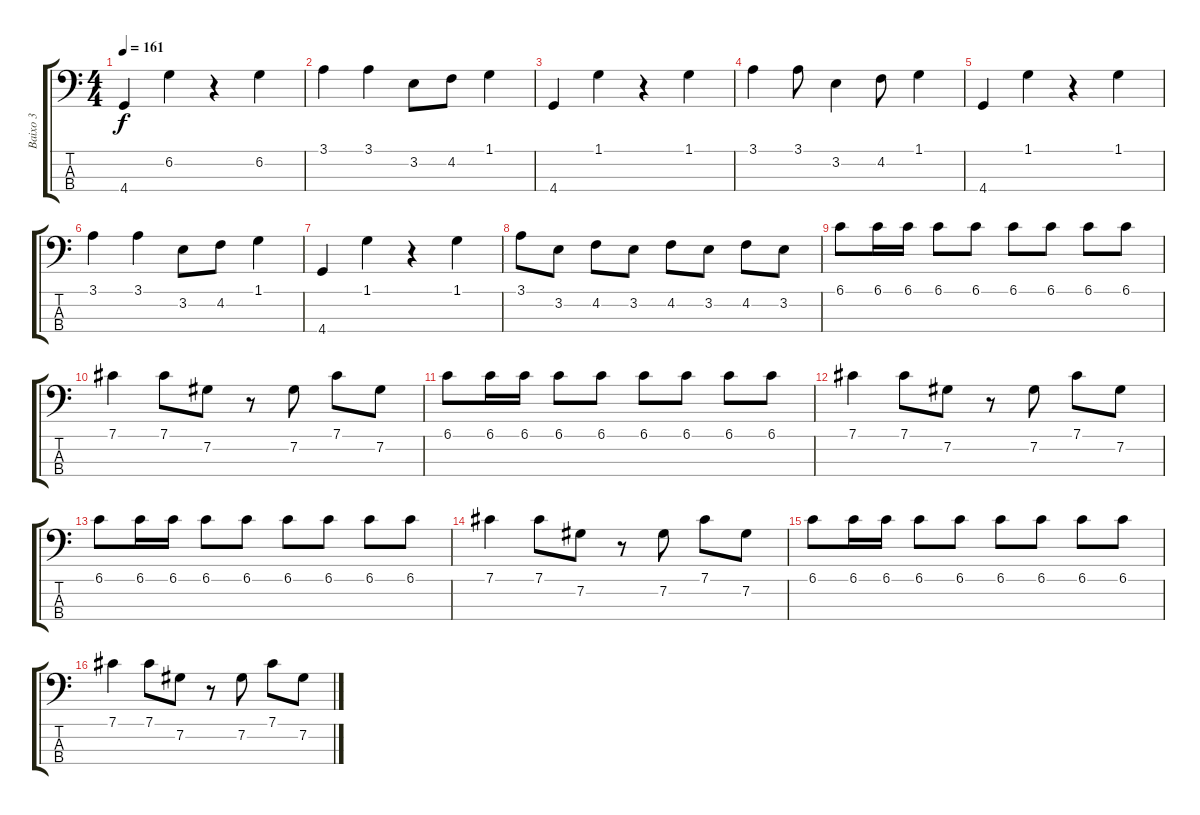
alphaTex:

\track ("Baixo 3" "Baixo 3") {instrument electricbassfinger}
\staff {score tabs}
\tuning (Gb2 Db2 Ab1 Eb1) {hide}
\ts (4 4)
\tempo 161
\clef f4
\ks c
4.4.4{dy f} 6.2.4 r.4 6.2.4 |
3.1.4 3.1.4 3.2.8 4.2.8 1.1.4 |
4.4.4 1.1.4 r.4 1.1.4 |
3.1.4 3.1.8 3.2.4 4.2.8 1.1.4 |
4.4.4 1.1.4 r.4 1.1.4 |
3.1.4 3.1.4 3.2.8 4.2.8 1.1.4 |
4.4.4 1.1.4 r.4 1.1.4 |
3.1.8 3.2.8 4.2.8 3.2.8 4.2.8 3.2.8 4.2.8 3.2.8 |
6.1.8 6.1.16 6.1.16 6.1.8 6.1.8 6.1.8 6.1.8 6.1.8 6.1.8 |
7.1.4 7.1.8 7.2.8 r.8 7.2.8 7.1.8 7.2.8 |
6.1.8 6.1.16 6.1.16 6.1.8 6.1.8 6.1.8 6.1.8 6.1.8 6.1.8 |
7.1.4 7.1.8 7.2.8 r.8 7.2.8 7.1.8 7.2.8 |
6.1.8 6.1.16 6.1.16 6.1.8 6.1.8 6.1.8 6.1.8 6.1.8 6.1.8 |
7.1.4 7.1.8 7.2.8 r.8 7.2.8 7.1.8 7.2.8 |
6.1.8 6.1.16 6.1.16 6.1.8 6.1.8 6.1.8 6.1.8 6.1.8 6.1.8 |
7.1.4 7.1.8 7.2.8 r.8 7.2.8 7.1.8 7.2.8
